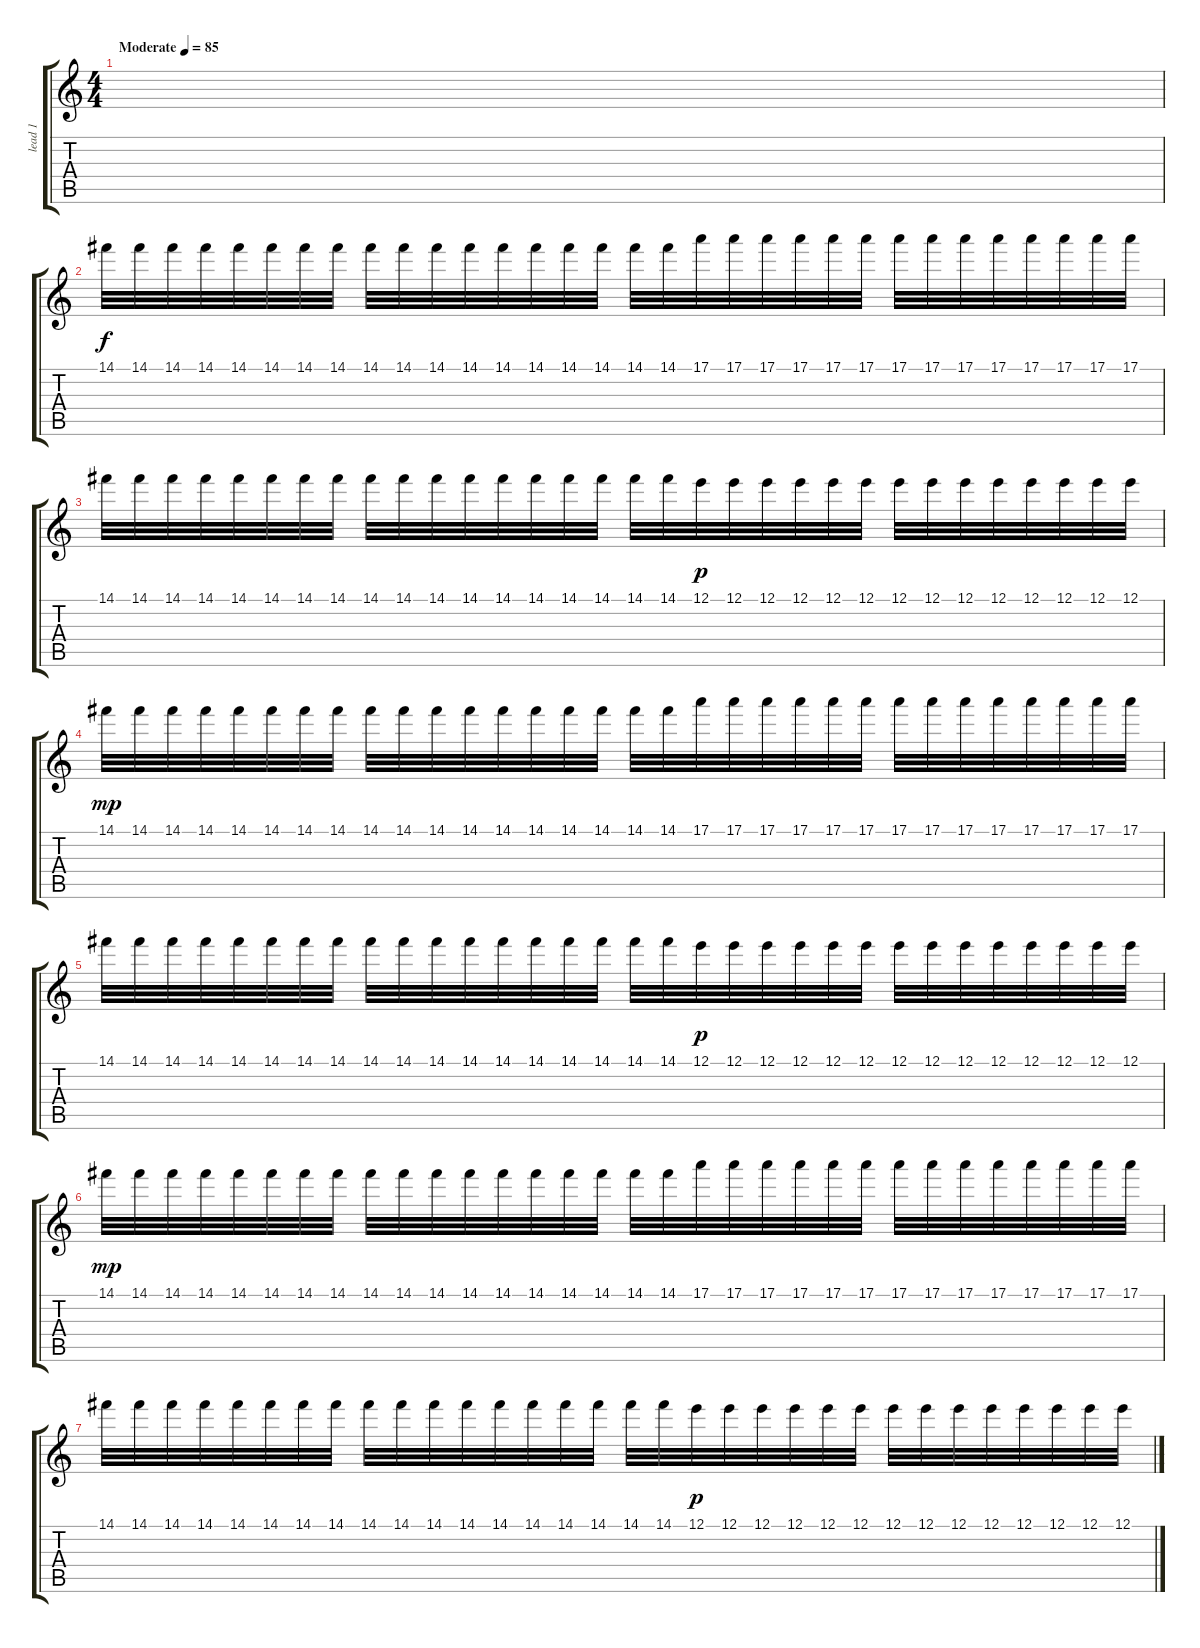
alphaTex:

\track ("lead 1" "lead 1") {instrument overdrivenguitar}
\staff {score tabs}
\tuning (E4 B3 G3 D3 A2 E2) {hide}
\ts (4 4)
\tempo (85 "Moderate")
\clef g2
\ks c
|
14.1.32 14.1.32 14.1.32 14.1.32 14.1.32 14.1.32 14.1.32 14.1.32 14.1.32 14.1.32 14.1.32 14.1.32 14.1.32 14.1.32 14.1.32 14.1.32 14.1.32 14.1.32 17.1.32 17.1.32 17.1.32 17.1.32 17.1.32 17.1.32 17.1.32 17.1.32 17.1.32 17.1.32 17.1.32 17.1.32 17.1.32 17.1.32 |
14.1.32 14.1.32 14.1.32 14.1.32 14.1.32 14.1.32 14.1.32 14.1.32 14.1.32 14.1.32 14.1.32 14.1.32 14.1.32 14.1.32 14.1.32 14.1.32 14.1.32 14.1.32 12.1.32{dy p} 12.1.32 12.1.32 12.1.32 12.1.32 12.1.32 12.1.32 12.1.32 12.1.32 12.1.32 12.1.32 12.1.32 12.1.32 12.1.32 |
14.1.32{dy mp} 14.1.32 14.1.32 14.1.32 14.1.32 14.1.32 14.1.32 14.1.32 14.1.32 14.1.32 14.1.32 14.1.32 14.1.32 14.1.32 14.1.32 14.1.32 14.1.32 14.1.32 17.1.32 17.1.32 17.1.32 17.1.32 17.1.32 17.1.32 17.1.32 17.1.32 17.1.32 17.1.32 17.1.32 17.1.32 17.1.32 17.1.32 |
14.1.32 14.1.32 14.1.32 14.1.32 14.1.32 14.1.32 14.1.32 14.1.32 14.1.32 14.1.32 14.1.32 14.1.32 14.1.32 14.1.32 14.1.32 14.1.32 14.1.32 14.1.32 12.1.32{dy p} 12.1.32 12.1.32 12.1.32 12.1.32 12.1.32 12.1.32 12.1.32 12.1.32 12.1.32 12.1.32 12.1.32 12.1.32 12.1.32 |
14.1.32{dy mp} 14.1.32 14.1.32 14.1.32 14.1.32 14.1.32 14.1.32 14.1.32 14.1.32 14.1.32 14.1.32 14.1.32 14.1.32 14.1.32 14.1.32 14.1.32 14.1.32 14.1.32 17.1.32 17.1.32 17.1.32 17.1.32 17.1.32 17.1.32 17.1.32 17.1.32 17.1.32 17.1.32 17.1.32 17.1.32 17.1.32 17.1.32 |
14.1.32 14.1.32 14.1.32 14.1.32 14.1.32 14.1.32 14.1.32 14.1.32 14.1.32 14.1.32 14.1.32 14.1.32 14.1.32 14.1.32 14.1.32 14.1.32 14.1.32 14.1.32 12.1.32{dy p} 12.1.32 12.1.32 12.1.32 12.1.32 12.1.32 12.1.32 12.1.32 12.1.32 12.1.32 12.1.32 12.1.32 12.1.32 12.1.32
